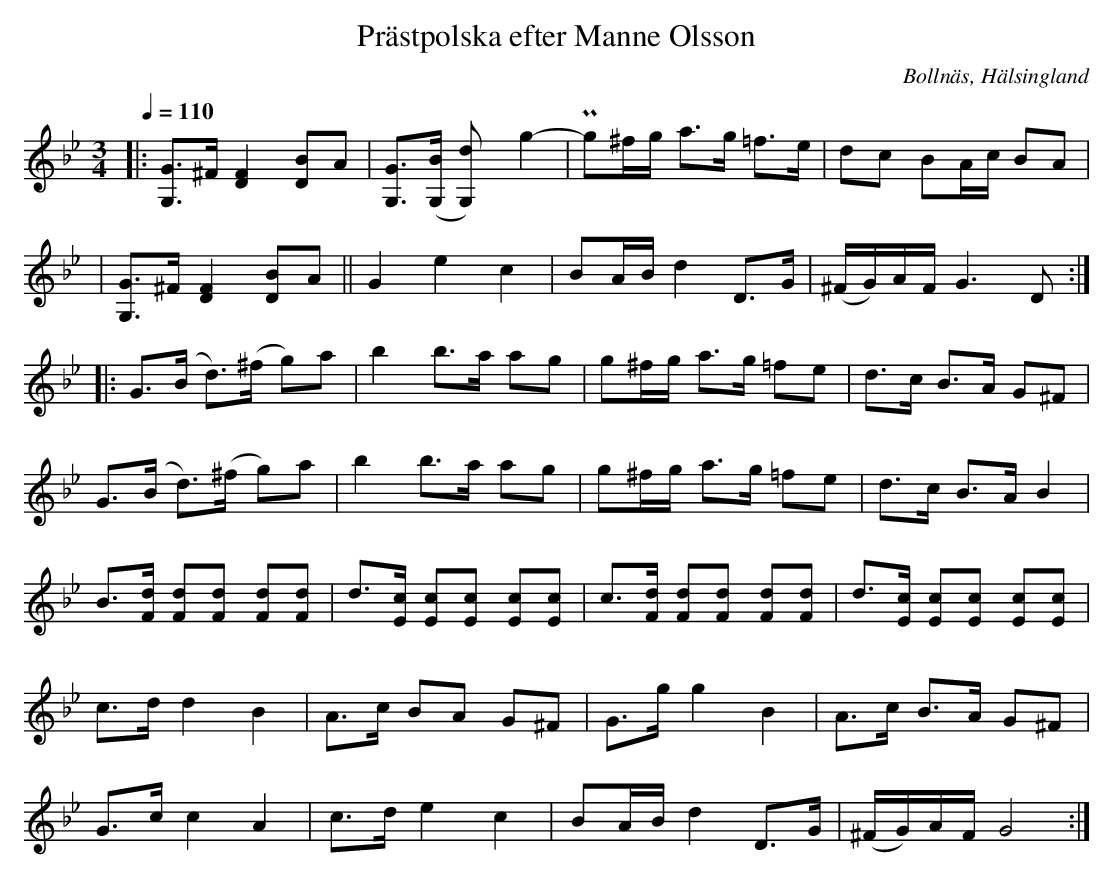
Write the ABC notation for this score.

X:1
T:Prästpolska efter Manne Olsson
O:Bollnäs, Hälsingland
M:3/4
L:1/8
Q:1/4=110
K:Gm
|:[G G,]>^F [F2 D2] [D B]A| [G G,]>([B G,]   [d2 G,])      g2-       | Pg^f/g/ a>g =f>e | dc   BA/c/ BA  |
|[G G,]>^F [F2 D2] [D B]A|| G2     e2       c2           | BA/B/  d2 D>G  | (^F/G/)A/F/ G3 D  ::
G>(B   d>)(^f   g)a        | b2     b>a      ag         | g^f/g/ a>g =fe | d>c         B>A G^F  |
G>(B   d>)(^f   g)a        | b2     b>a      ag         | g^f/g/ a>g =fe | d>c         B>A B2   |
B>[Fd] [Fd][Fd] [Fd][Fd] | d>[Ec] [Ec][Ec] [Ec][Ec] | \
c>[Fd] [Fd][Fd] [Fd][Fd] | d>[Ec] [Ec][Ec] [Ec][Ec] |
c>d    d2       B2           | A>c    BA       G^F       | G>g    g2 B2     | A>c         B>A G^F  |
G>c    c2       A2           | c>d    e2       c2        | BA/B/  d2 D>G   | (^F/G/)A/F/ G4      :|
